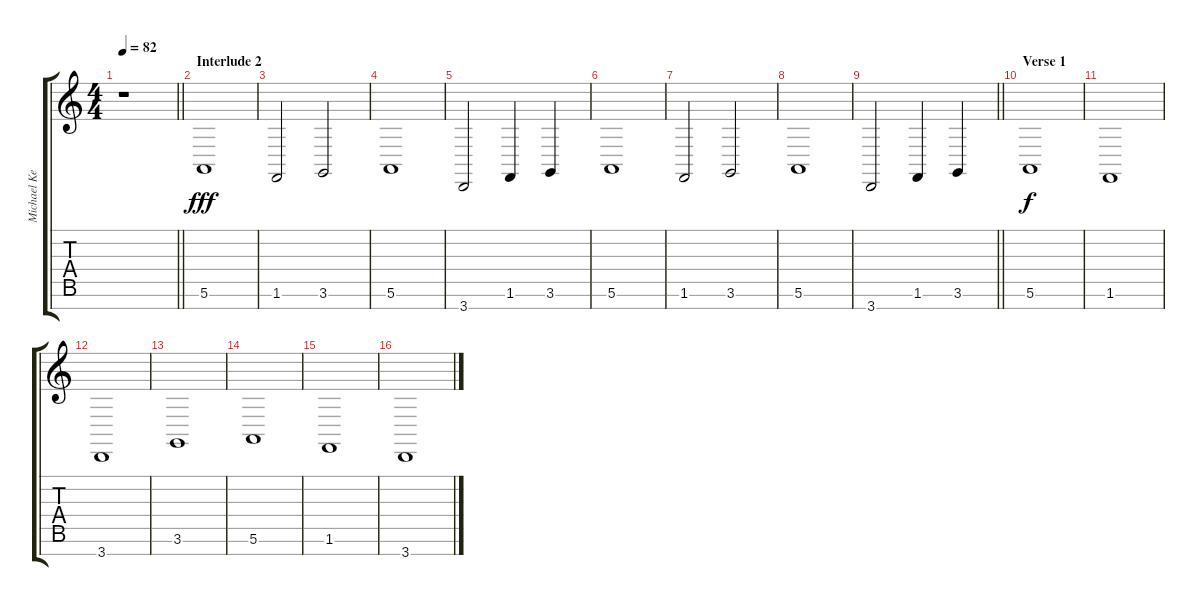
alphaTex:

\track ("Michael Kenny" "Michael Ke") {instrument stringensemble1}
\staff {score tabs}
\tuning (E4 B3 G3 D3 A2 E2 B1) {hide}
\ts (4 4)
\tempo 82
\clef g2
\barLineRight lightlight
\ks c
r.1{dy fff} |
\section ("" "Interlude 2")
5.6.1 |
1.6.2 3.6.2 |
5.6.1 |
3.7.2 1.6.4 3.6.4 |
5.6.1 |
1.6.2 3.6.2 |
5.6.1 |
\barLineRight lightlight
3.7.2 1.6.4 3.6.4 |
\section ("" "Verse 1")
5.6.1{dy f} |
1.6.1 |
3.7.1 |
3.6.1 |
5.6.1 |
1.6.1 |
3.7.1
